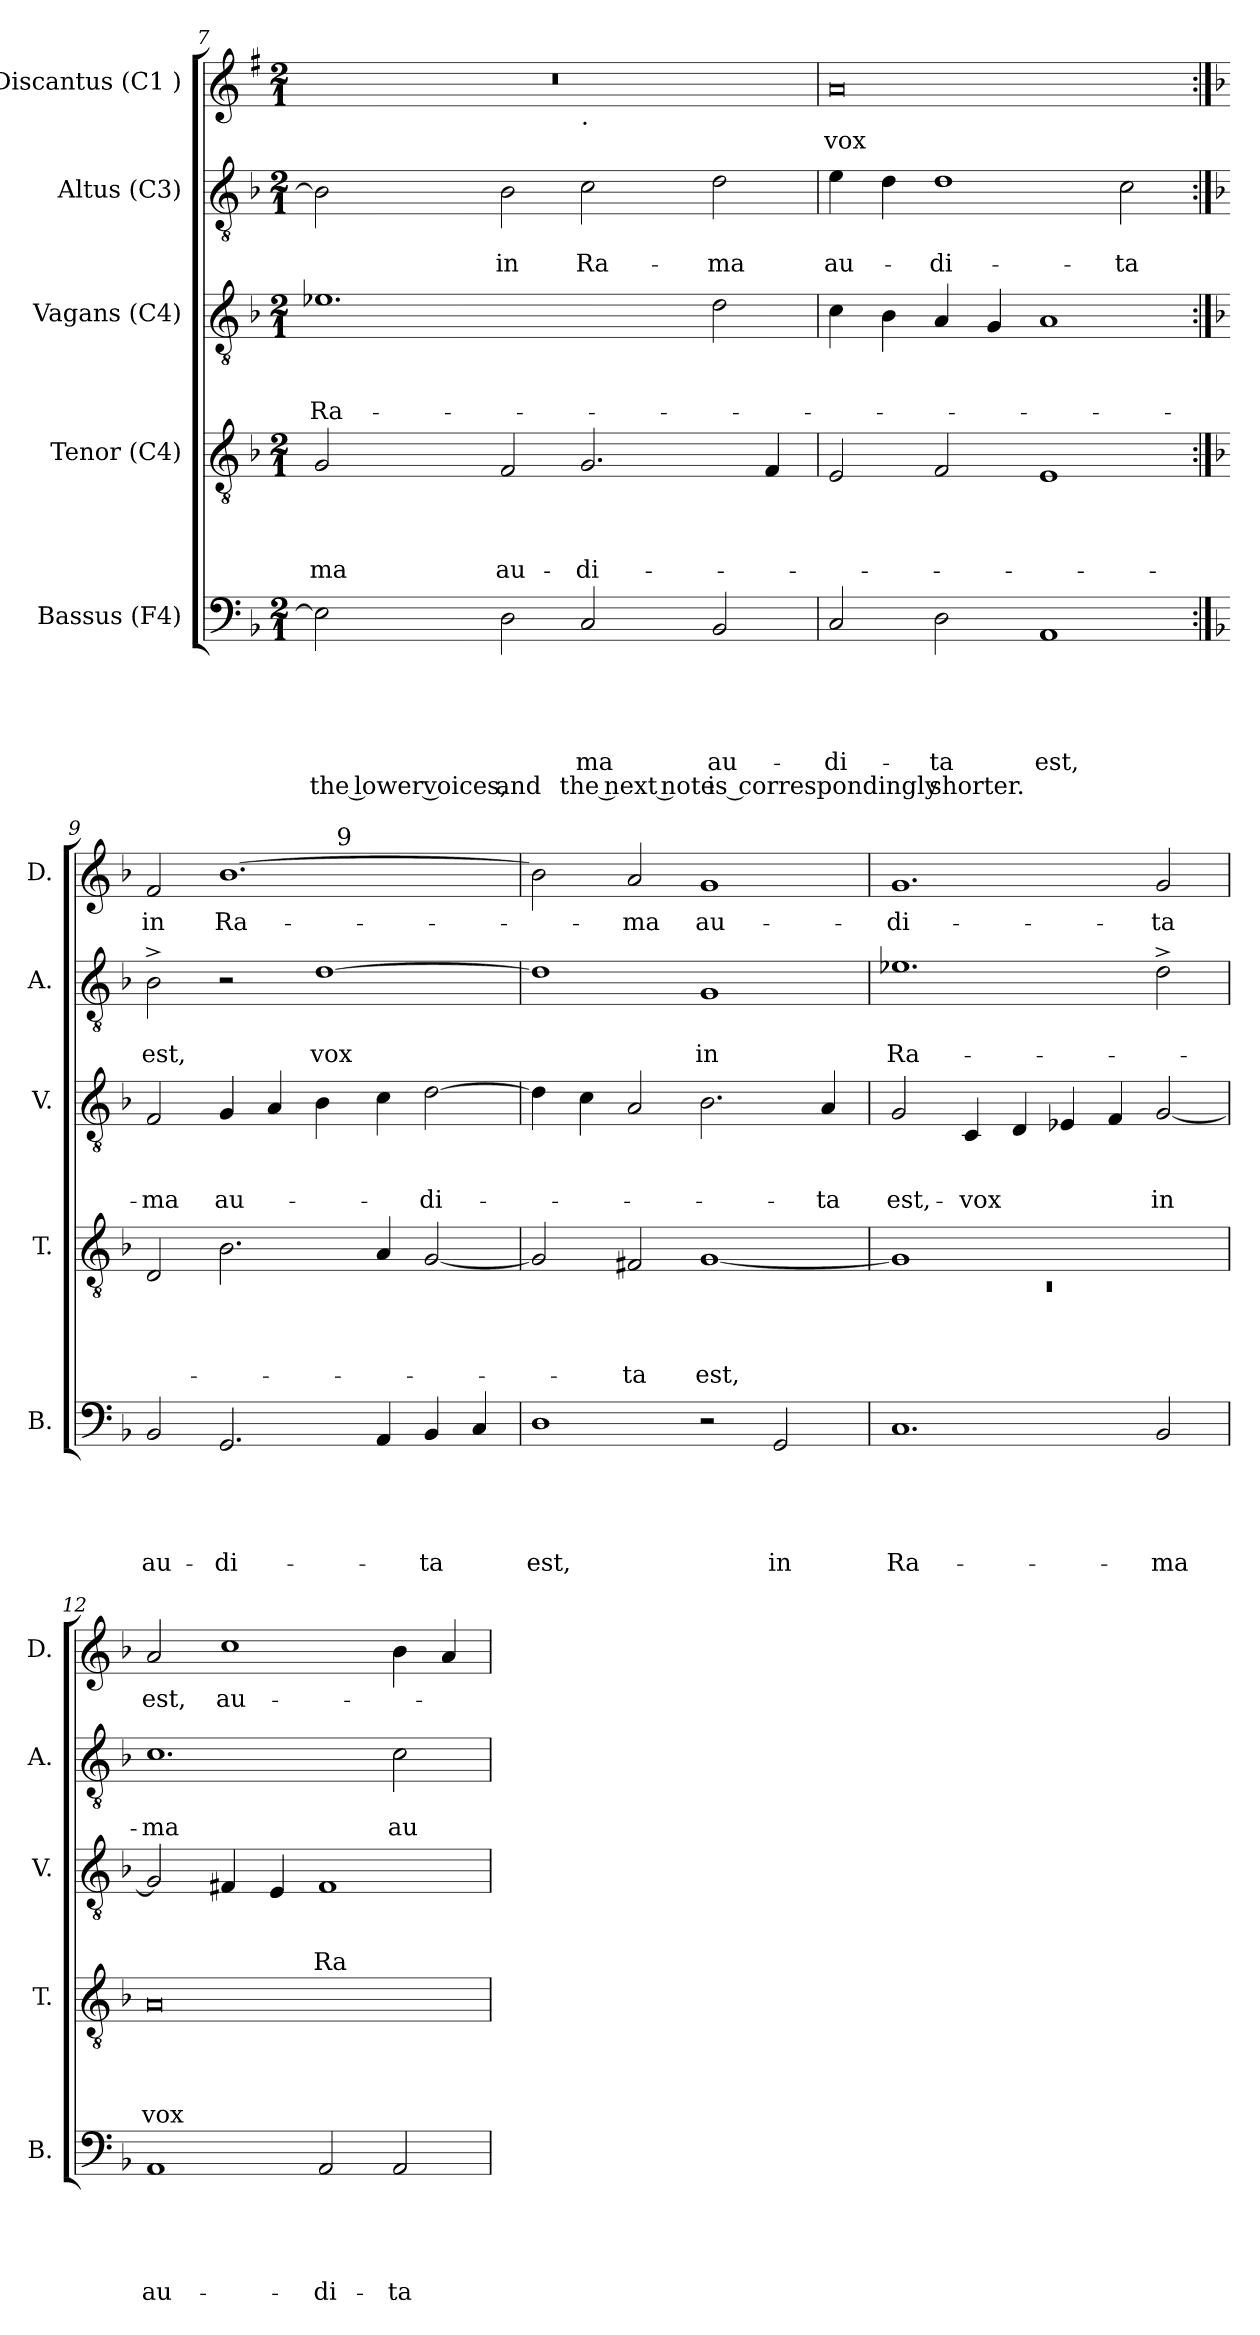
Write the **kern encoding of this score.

**kern	**text	**text	**text	**text	**text	**text	**kern	**text	**text	**text	**text	**kern	**text	**text	**text	**kern	**text	**text	**kern	**text
*part5	*part5	*part5	*part5	*part5	*part5	*part5	*part4	*part4	*part4	*part4	*part4	*part3	*part3	*part3	*part3	*part2	*part2	*part2	*part1	*part1
*staff5	*staff5	*staff5	*staff5	*staff5	*staff5	*staff5	*staff4	*staff4	*staff4	*staff4	*staff4	*staff3	*staff3	*staff3	*staff3	*staff2	*staff2	*staff2	*staff1	*staff1
*I"Bassus (F4)	*	*	*	*	*	*	*I"Tenor (C4)	*	*	*	*	*I"Vagans (C4)	*	*	*	*I"Altus (C3)	*	*	*I"Discantus (C1 )	*
*I'B.	*	*	*	*	*	*	*I'T.	*	*	*	*	*I'V.	*	*	*	*I'A.	*	*	*I'D.	*
*clefF4	*	*	*	*	*	*	*clefGv2	*	*	*	*	*clefGv2	*	*	*	*clefGv2	*	*	*clefG2	*
*k[b-]	*	*	*	*	*	*	*k[b-]	*	*	*	*	*k[b-]	*	*	*	*k[b-]	*	*	*k[f#]	*
*F:	*	*	*	*	*	*	*F:	*	*	*	*	*F:	*	*	*	*F:	*	*	*G:	*
*M2/1	*	*	*	*	*	*	*M2/1	*	*	*	*	*M2/1	*	*	*	*M2/1	*	*	*M2/1	*
=7	=7	=7	=7	=7	=7	=7	=7	=7	=7	=7	=7	=7	=7	=7	=7	=7	=7	=7	=7	=7
!	!	!	!	!	!	!LO:LY:b:rj	!	!	!	!	!LO:LY:b	!	!	!	!LO:LY:b	!	!	!	!	!
*	*	*	*	*	*	*	*	*	*	*	*	*	*	*	*	*	*	*	*^	*
2E-\]	.	.	.	.	.	the lower voices,	2G/	.	.	.	-ma	1.e-	.	.	Ra-	2B-\]	.	.	0r	1ryy	.
!	!	!	!	!	!	!LO:LY:b	!	!	!	!	!LO:LY:b	!	!	!	!	!	!	!LO:LY:b	!	!	!
2D\	.	.	.	.	.	and	2F/	.	.	.	au-	.	.	.	.	2B-\	.	-in	.	.	.
!	!	!	!	!	!	!	!	!	!	!	!	!	!	!	!	!	!	!	!	!LO:TX:b:t=.	!
!	!	!	!	!	!LO:LY:b	!LO:LY:b	!	!	!	!	!LO:LY:b	!	!	!	!	!	!	!LO:LY:b	!	!	!
2C/	.	.	.	.	-ma	the next note	2.G/	.	.	.	-di-	.	.	.	.	2c\	.	Ra-	.	1ryy	.
!	!	!	!	!	!LO:LY:b	!LO:LY:b	!	!	!	!	!	!	!	!	!	!	!	!LO:LY:b	!	!	!
2BB-/	.	.	.	.	au-	is correspondingly	.	.	.	.	.	2d\	.	.	.	2d\	.	-ma	.	.	.
.	.	.	.	.	.	.	4F/	.	.	.	.	.	.	.	.	.	.	.	.	.	.
=8	=8	=8	=8	=8	=8	=8	=8	=8	=8	=8	=8	=8	=8	=8	=8	=8	=8	=8	=8	=8	=8
!	!	!	!	!	!LO:LY:b	!	!	!	!	!	!	!	!	!	!	!	!	!LO:LY:b	!	!	!LO:LY:b
*	*	*	*	*	*	*	*	*	*	*	*	*	*	*	*	*	*	*	*v	*v	*
2C/	.	.	.	.	-di-	.	2E/	.	.	.	.	4c\	.	.	.	4e\	.	au-	0a	vox
.	.	.	.	.	.	.	.	.	.	.	.	4B-\	.	.	.	4d\	.	.	.	.
!	!	!	!	!	!LO:LY:b	!LO:LY:b	!	!	!	!	!	!	!	!	!	!	!	!LO:LY:b	!	!
2D\	.	.	.	.	-ta	shorter.	2F/	.	.	.	.	4A/	.	.	.	1d	.	-di-	.	.
.	.	.	.	.	.	.	.	.	.	.	.	4G/	.	.	.	.	.	.	.	.
!	!	!	!	!	!LO:LY:b	!	!	!	!	!	!	!	!	!	!	!	!	!	!	!
1AA	.	.	.	.	est,	.	1E	.	.	.	.	1A	.	.	.	.	.	.	.	.
!	!	!	!	!	!	!	!	!	!	!	!	!	!	!	!	!	!	!LO:LY:b	!	!
.	.	.	.	.	.	.	.	.	.	.	.	.	.	.	.	2c\	.	-ta	.	.
!!LO:LB:g=z
=9:|!	=9:|!	=9:|!	=9:|!	=9:|!	=9:|!	=9:|!	=9:|!	=9:|!	=9:|!	=9:|!	=9:|!	=9:|!	=9:|!	=9:|!	=9:|!	=9:|!	=9:|!	=9:|!	=9:|!	=9:|!
*	*	*	*	*	*	*	*	*	*	*	*	*	*	*	*	*	*	*	*k[b-]	*
*	*	*	*	*	*	*	*	*	*	*	*	*	*	*	*	*	*	*	*F:	*
!	!	!	!	!	!LO:LY:b	!	!	!	!	!	!	!	!	!	!LO:LY:b	!	!	!LO:LY:b	!	!LO:LY:b
*	*	*	*	*	*	*	*	*	*	*	*	*	*	*	*	*	*	*	*^	*
2BB-/	.	.	.	.	au-	.	2D/	.	.	.	.	2F/	.	.	-ma	2B-^>\	.	est,	2f/	1ryy	in
!	!	!	!	!	!LO:LY:b	!	!	!	!	!	!	!	!	!	!LO:LY:b	!	!	!	!	!	!LO:LY:b
2.GG/	.	.	.	.	-di-	.	2.B-\	.	.	.	.	4G/	.	.	au-	2r	.	.	[>1.b-	.	Ra-
.	.	.	.	.	.	.	.	.	.	.	.	4A/	.	.	.	.	.	.	.	.	.
!	!	!	!	!	!	!	!	!	!	!	!	!	!	!	!	!	!	!LO:LY:b	!	!	!
.	.	.	.	.	.	.	.	.	.	.	.	4B-\	.	.	.	[>1d	.	vox	.	16ryy	.
!	!	!	!	!	!	!	!	!	!	!	!	!	!	!	!	!	!	!	!	!LO:TX:a:t=9	!
.	.	.	.	.	.	.	.	.	.	.	.	.	.	.	.	.	.	.	.	2...ryy	.
4AA/	.	.	.	.	.	.	4A/	.	.	.	.	4c\	.	.	.	.	.	.	.	.	.
!	!	!	!	!	!LO:LY:b	!	!	!	!	!	!	!	!	!	!LO:LY:b	!	!	!	!	!	!
4BB-/	.	.	.	.	-ta	.	[<2G/	.	.	.	.	[>2d\	.	.	-di-	.	.	.	.	.	.
4C/	.	.	.	.	.	.	.	.	.	.	.	.	.	.	.	.	.	.	.	.	.
=10	=10	=10	=10	=10	=10	=10	=10	=10	=10	=10	=10	=10	=10	=10	=10	=10	=10	=10	=10	=10	=10
!	!	!	!	!	!LO:LY:b	!	!	!	!	!	!	!	!	!	!	!	!	!	!	!	!
*	*	*	*	*	*	*	*	*	*	*	*	*	*	*	*	*	*	*	*v	*v	*
1D	.	.	.	.	est,	.	2G/]	.	.	.	.	4d\]	.	.	.	1d]	.	.	2b-\]	.
.	.	.	.	.	.	.	.	.	.	.	.	4c\	.	.	.	.	.	.	.	.
!	!	!	!	!	!	!	!	!	!	!	!LO:LY:b	!	!	!	!	!	!	!	!	!LO:LY:b
.	.	.	.	.	.	.	2F#/	.	.	.	-ta	2A/	.	.	.	.	.	.	2a/	-ma
!	!	!	!	!	!	!	!	!	!	!	!LO:LY:b	!	!	!	!	!	!	!LO:LY:b	!	!LO:LY:b
2r	.	.	.	.	.	.	[<1G	.	.	.	est,	2.B-\	.	.	.	1G	.	in	1g	au-
!	!	!	!	!	!LO:LY:b	!	!	!	!	!	!	!	!	!	!	!	!	!	!	!
2GG/	.	.	.	.	in	.	.	.	.	.	.	.	.	.	.	.	.	.	.	.
!	!	!	!	!	!	!	!	!	!	!	!	!	!	!	!LO:LY:b	!	!	!	!	!
.	.	.	.	.	.	.	.	.	.	.	.	4A/	.	.	-ta	.	.	.	.	.
=11	=11	=11	=11	=11	=11	=11	=11	=11	=11	=11	=11	=11	=11	=11	=11	=11	=11	=11	=11	=11
*	*	*	*	*	*	*	*^	*	*	*	*	*	*	*	*	*	*	*	*	*
!	!	!	!	!	!LO:LY:b	!	!	!LO:N:vis=1	!	!	!	!	!	!	!	!LO:LY:b	!	!	!LO:LY:b	!	!LO:LY:b
1.C	.	.	.	.	Ra-	.	1G]	0rC	.	.	.	.	2G/	.	.	est,-	1.e-X	.	Ra-	1.g	-di-
!	!	!	!	!	!	!	!	!	!	!	!	!	!	!	!	!LO:LY:b	!	!	!	!	!
.	.	.	.	.	.	.	.	.	.	.	.	.	4C/	.	.	-vox	.	.	.	.	.
.	.	.	.	.	.	.	.	.	.	.	.	.	4D/	.	.	.	.	.	.	.	.
.	.	.	.	.	.	.	1ryy	.	.	.	.	.	4E-/	.	.	.	.	.	.	.	.
.	.	.	.	.	.	.	.	.	.	.	.	.	4F/	.	.	.	.	.	.	.	.
!	!	!	!	!	!LO:LY:b	!	!	!	!	!	!	!	!	!	!	!LO:LY:b	!	!	!	!	!LO:LY:b
2BB-/	.	.	.	.	-ma	.	.	.	.	.	.	.	[<2G/	.	.	in	2d^>\	.	.	2g/	-ta
*	*	*	*	*	*	*	*v	*v	*	*	*	*	*	*	*	*	*	*	*	*	*
=12	=12	=12	=12	=12	=12	=12	=12	=12	=12	=12	=12	=12	=12	=12	=12	=12	=12	=12	=12	=12
!	!	!	!	!	!LO:LY:b	!	!	!	!	!	!LO:LY:b	!	!	!	!	!	!	!LO:LY:b	!	!LO:LY:b
1AA	.	.	.	.	au-	.	0A	.	.	.	vox	2G/]	.	.	.	1.c	.	-ma	2a/	est,
!	!	!	!	!	!	!	!	!	!	!	!	!	!	!	!	!	!	!	!	!LO:LY:b
.	.	.	.	.	.	.	.	.	.	.	.	4F#/	.	.	.	.	.	.	1cc	au-
.	.	.	.	.	.	.	.	.	.	.	.	4E/	.	.	.	.	.	.	.	.
!	!	!	!	!	!LO:LY:b	!	!	!	!	!	!	!	!	!	!LO:LY:b	!	!	!	!	!
2AA/	.	.	.	.	-di-	.	.	.	.	.	.	1F#	.	.	Ra-	.	.	.	.	.
!	!	!	!	!	!LO:LY:b	!	!	!	!	!	!	!	!	!	!	!	!	!LO:LY:b	!	!
2AA/	.	.	.	.	-ta	.	.	.	.	.	.	.	.	.	.	2c\	.	au-	4b-\	.
.	.	.	.	.	.	.	.	.	.	.	.	.	.	.	.	.	.	.	4a/	.
=	=	=	=	=	=	=	=	=	=	=	=	=	=	=	=	=	=	=	=	=
*-	*-	*-	*-	*-	*-	*-	*-	*-	*-	*-	*-	*-	*-	*-	*-	*-	*-	*-	*-	*-
